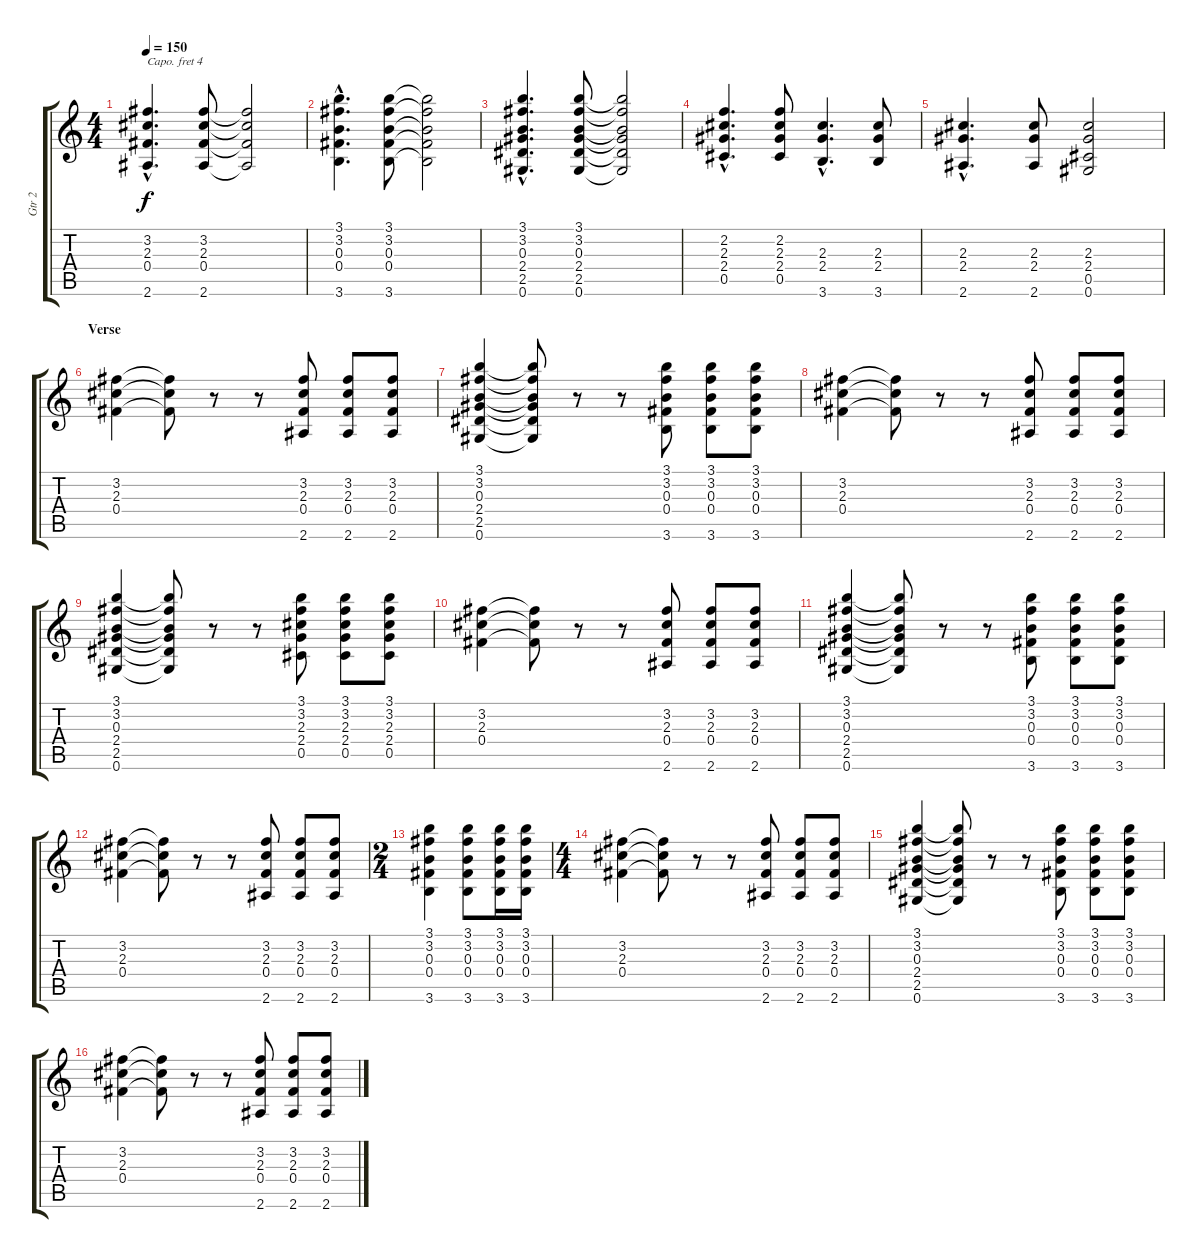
\track ("Gtr 2" "Gtr 2") {instrument acousticguitarsteel}
\staff {score tabs}
\capo 4
\tuning (E4 B3 G3 D3 A2 E2) {hide}
\ts (4 4)
\tempo 150
\clef g2
\ks c
(3.2{hac} 2.3{hac} 0.4{hac} 2.6{hac}).4{d dy f} (3.2 2.3 0.4 2.6).8 (3.2{t} 2.3{t} 0.4{t} 2.6{t}).2 |
(3.1{hac} 3.2{hac} 0.3{hac} 0.4{hac} 3.6{hac}).4{d} (3.1 3.2 0.3 0.4 3.6).8 (3.1{t} 3.2{t} 0.3{t} 0.4{t} 3.6{t}).2 |
(3.1{hac} 3.2{hac} 0.3{hac} 2.4{hac} 2.5{hac} 0.6{hac}).4{d} (3.1 3.2 0.3 2.4 2.5 0.6).8 (3.1{t} 3.2{t} 0.3{t} 2.4{t} 2.5{t} 0.6{t}).2 |
(2.2{hac} 2.3{hac} 2.4{hac} 0.5{hac}).4{d} (2.2 2.3 2.4 0.5).8 (2.3{hac} 2.4{hac} 3.6{hac}).4{d} (2.3 2.4 3.6).8 |
(2.3{hac} 2.4{hac} 2.6{hac}).4{d} (2.3 2.4 2.6).8 (2.3 2.4 0.5 0.6).2 |
\section ("" "Verse")
(3.2 2.3 0.4).4 (3.2{t} 2.3{t} 0.4{t}).8 r.8 r.8 (3.2 2.3 0.4 2.6).8 (3.2 2.3 0.4 2.6).8 (3.2 2.3 0.4 2.6).8 |
(3.1 3.2 0.3 2.4 2.5 0.6).4 (3.1{t} 3.2{t} 0.3{t} 2.4{t} 2.5{t} 0.6{t}).8 r.8 r.8 (3.1 3.2 0.3 0.4 3.6).8 (3.1 3.2 0.3 0.4 3.6).8 (3.1 3.2 0.3 0.4 3.6).8 |
(3.2 2.3 0.4).4 (3.2{t} 2.3{t} 0.4{t}).8 r.8 r.8 (3.2 2.3 0.4 2.6).8 (3.2 2.3 0.4 2.6).8 (3.2 2.3 0.4 2.6).8 |
(3.1 3.2 0.3 2.4 2.5 0.6).4 (3.1{t} 3.2{t} 0.3{t} 2.4{t} 2.5{t} 0.6{t}).8 r.8 r.8 (3.1 3.2 2.3 2.4 0.5).8 (3.1 3.2 2.3 2.4 0.5).8 (3.1 3.2 2.3 2.4 0.5).8 |
(3.2 2.3 0.4).4 (3.2{t} 2.3{t} 0.4{t}).8 r.8 r.8 (3.2 2.3 0.4 2.6).8 (3.2 2.3 0.4 2.6).8 (3.2 2.3 0.4 2.6).8 |
(3.1 3.2 0.3 2.4 2.5 0.6).4 (3.1{t} 3.2{t} 0.3{t} 2.4{t} 2.5{t} 0.6{t}).8 r.8 r.8 (3.1 3.2 0.3 0.4 3.6).8 (3.1 3.2 0.3 0.4 3.6).8 (3.1 3.2 0.3 0.4 3.6).8 |
(3.2 2.3 0.4).4 (3.2{t} 2.3{t} 0.4{t}).8 r.8 r.8 (3.2 2.3 0.4 2.6).8 (3.2 2.3 0.4 2.6).8 (3.2 2.3 0.4 2.6).8 |
\ts (2 4)
(3.1 3.2 0.3 0.4 3.6).4 (3.1 3.2 0.3 0.4 3.6).8 (3.1 3.2 0.3 0.4 3.6).16 (3.1 3.2 0.3 0.4 3.6).16 |
\ts (4 4)
(3.2 2.3 0.4).4 (3.2{t} 2.3{t} 0.4{t}).8 r.8 r.8 (3.2 2.3 0.4 2.6).8 (3.2 2.3 0.4 2.6).8 (3.2 2.3 0.4 2.6).8 |
(3.1 3.2 0.3 2.4 2.5 0.6).4 (3.1{t} 3.2{t} 0.3{t} 2.4{t} 2.5{t} 0.6{t}).8 r.8 r.8 (3.1 3.2 0.3 0.4 3.6).8 (3.1 3.2 0.3 0.4 3.6).8 (3.1 3.2 0.3 0.4 3.6).8 |
(3.2 2.3 0.4).4 (3.2{t} 2.3{t} 0.4{t}).8 r.8 r.8 (3.2 2.3 0.4 2.6).8 (3.2 2.3 0.4 2.6).8 (3.2 2.3 0.4 2.6).8
